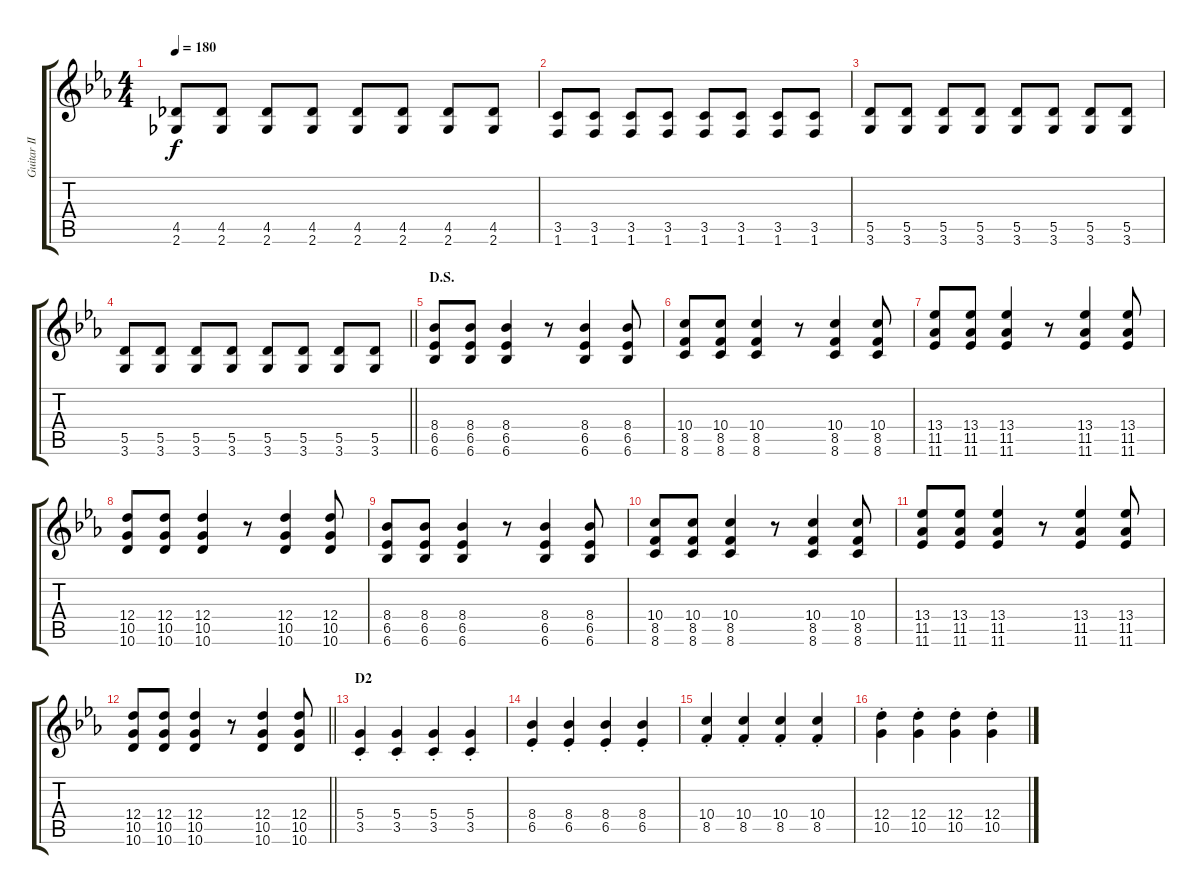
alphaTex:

\track ("Guitar II" "Guitar II") {instrument overdrivenguitar}
\staff {score tabs}
\tuning (E4 B3 G3 D3 A2 E2) {hide}
\ts (4 4)
\tempo 180
\clef g2
\ks cminor
(4.5 2.6).8{dy f} (4.5 2.6).8 (4.5 2.6).8 (4.5 2.6).8 (4.5 2.6).8 (4.5 2.6).8 (4.5 2.6).8 (4.5 2.6).8 |
(3.5 1.6).8 (3.5 1.6).8 (3.5 1.6).8 (3.5 1.6).8 (3.5 1.6).8 (3.5 1.6).8 (3.5 1.6).8 (3.5 1.6).8 |
(5.5 3.6).8 (5.5 3.6).8 (5.5 3.6).8 (5.5 3.6).8 (5.5 3.6).8 (5.5 3.6).8 (5.5 3.6).8 (5.5 3.6).8 |
\barLineRight lightlight
(5.5 3.6).8 (5.5 3.6).8 (5.5 3.6).8 (5.5 3.6).8 (5.5 3.6).8 (5.5 3.6).8 (5.5 3.6).8 (5.5 3.6).8 |
\section ("" "D.S.")
(8.4 6.5 6.6).8 (8.4 6.5 6.6).8 (8.4 6.5 6.6).4 r.8 (8.4 6.5 6.6).4 (8.4 6.5 6.6).8 |
(10.4 8.5 8.6).8 (10.4 8.5 8.6).8 (10.4 8.5 8.6).4 r.8 (10.4 8.5 8.6).4 (10.4 8.5 8.6).8 |
(13.4 11.5 11.6).8 (13.4 11.5 11.6).8 (13.4 11.5 11.6).4 r.8 (13.4 11.5 11.6).4 (13.4 11.5 11.6).8 |
(12.4 10.5 10.6).8 (12.4 10.5 10.6).8 (12.4 10.5 10.6).4 r.8 (12.4 10.5 10.6).4 (12.4 10.5 10.6).8 |
(8.4 6.5 6.6).8 (8.4 6.5 6.6).8 (8.4 6.5 6.6).4 r.8 (8.4 6.5 6.6).4 (8.4 6.5 6.6).8 |
(10.4 8.5 8.6).8 (10.4 8.5 8.6).8 (10.4 8.5 8.6).4 r.8 (10.4 8.5 8.6).4 (10.4 8.5 8.6).8 |
(13.4 11.5 11.6).8 (13.4 11.5 11.6).8 (13.4 11.5 11.6).4 r.8 (13.4 11.5 11.6).4 (13.4 11.5 11.6).8 |
\barLineRight lightlight
(12.4 10.5 10.6).8 (12.4 10.5 10.6).8 (12.4 10.5 10.6).4 r.8 (12.4 10.5 10.6).4 (12.4 10.5 10.6).8 |
\section ("" "D2")
(5.4{st} 3.5{st}).4 (5.4{st} 3.5{st}).4 (5.4{st} 3.5{st}).4 (5.4{st} 3.5{st}).4 |
(8.4{st} 6.5{st}).4 (8.4{st} 6.5{st}).4 (8.4{st} 6.5{st}).4 (8.4{st} 6.5{st}).4 |
(10.4{st} 8.5{st}).4 (10.4{st} 8.5{st}).4 (10.4{st} 8.5{st}).4 (10.4{st} 8.5{st}).4 |
(12.4{st} 10.5{st}).4 (12.4{st} 10.5{st}).4 (12.4{st} 10.5{st}).4 (12.4{st} 10.5{st}).4
